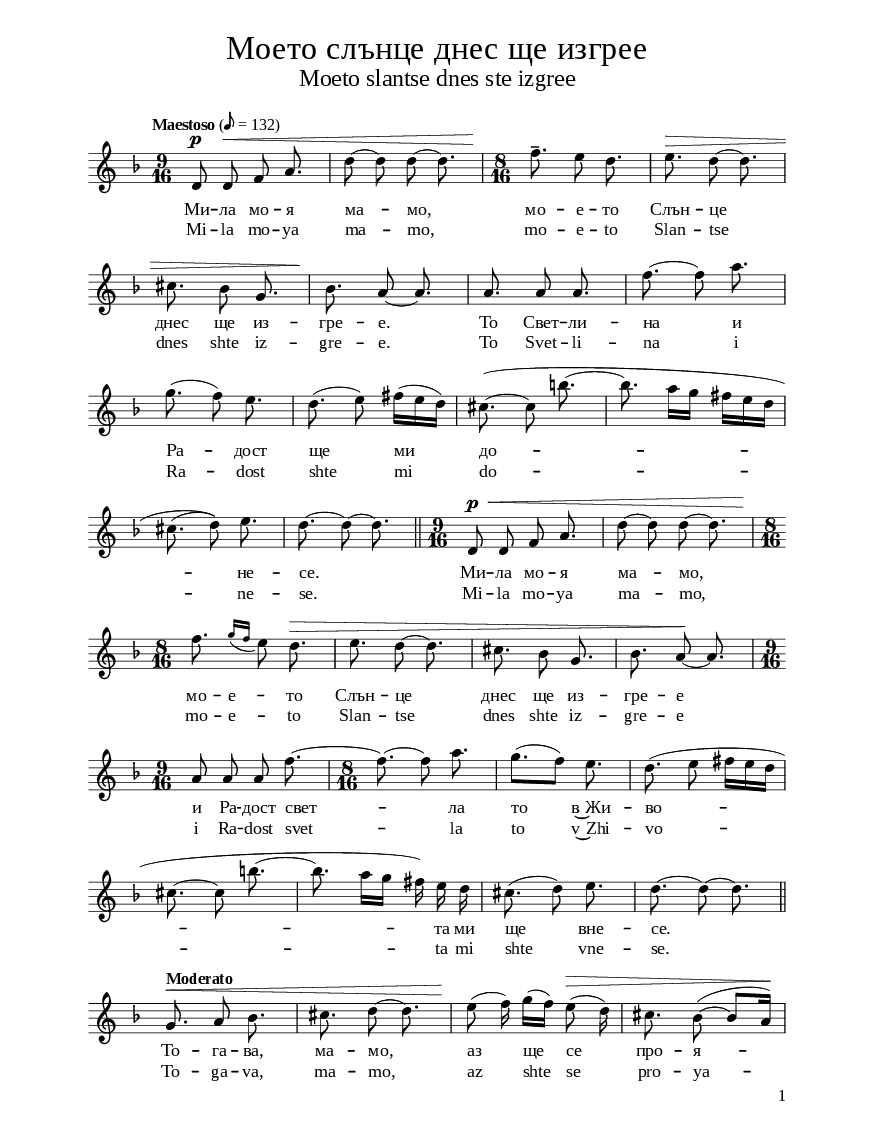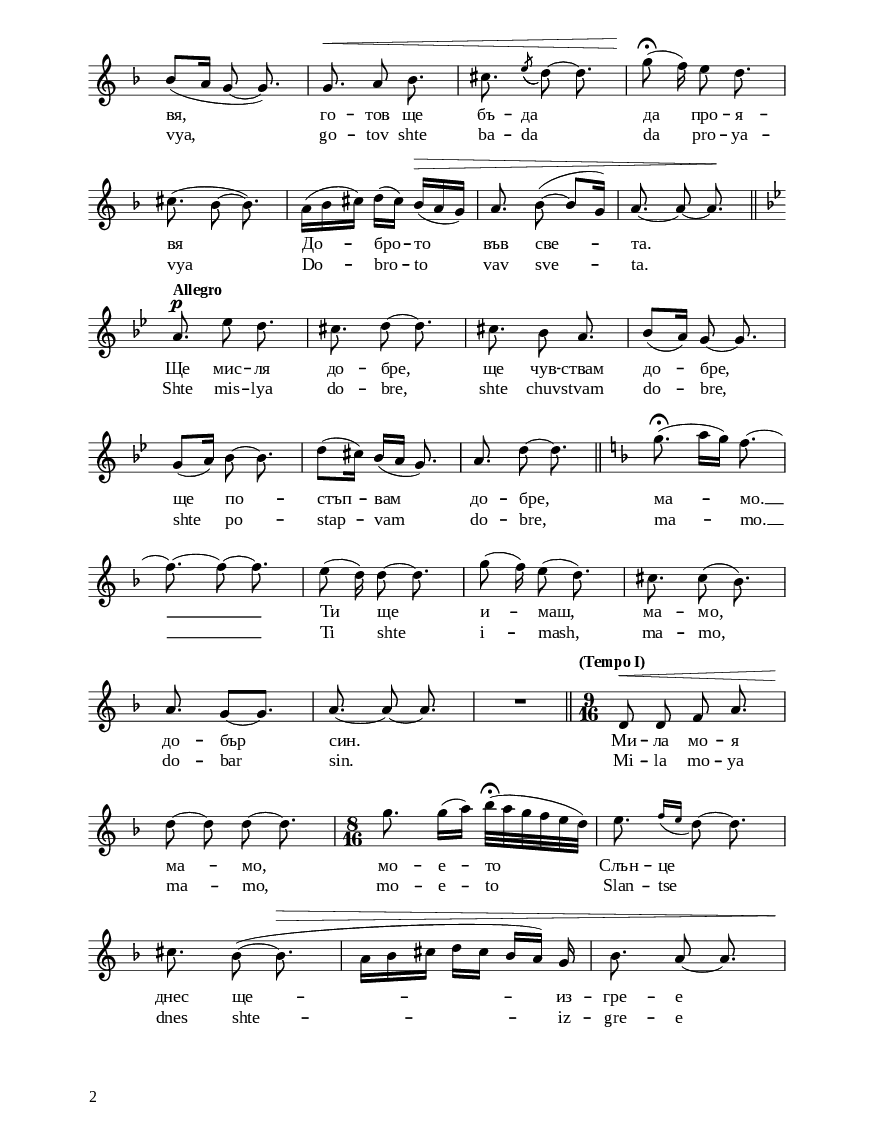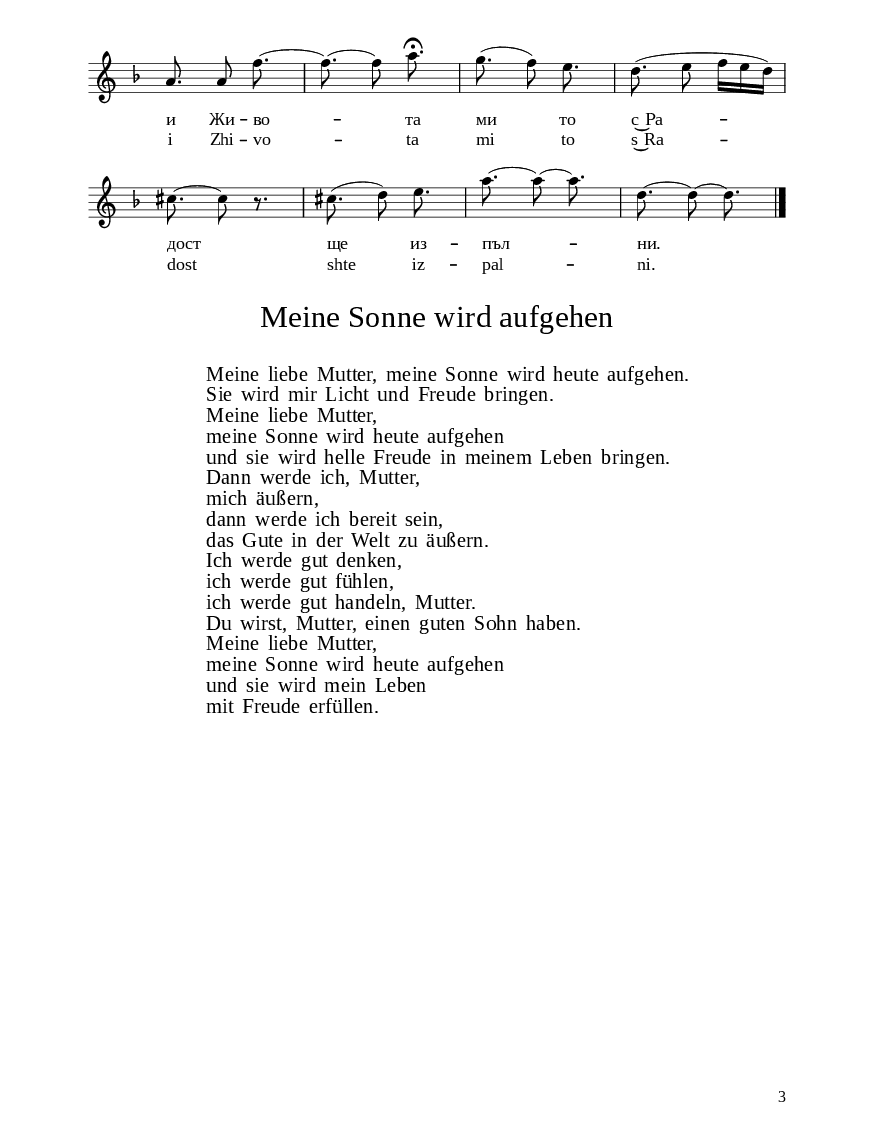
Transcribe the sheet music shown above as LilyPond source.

\version "2.24.0"

% include paper part and global functions
\include "include/globals.ily"

\bookpart {
  \include "include/bookpart-paper.ily"
  \score {
    \include "include/score-layout.ily"

    \new Voice \absolute {
      \clef treble
      \key d \minor
      \time 9/16
      \tempoFunc "Maestoso" 8 "132"
      \autoBeamOff

      d'8 ^\p  d'8 ^\<  f'8  a'8. | % 2
      d''8 ~   d''8  d''8 ~  d''8.
      | % 3
      \time 8/16  | % 3
      f''8. -- ^\!  e''8  d''8. | % 4
      e''8. ^\>  d''8 ~  d''8. \break | % 5
      cis''8.  bes'8  g'8. | % 6
      bes'8. ^\!  a'8 ~   a'8. | % 7
      a'8.  a'8  a'8. | % 8
      f''8. ~   f''8  a''8. \break | % 9
      g''8. (   f''8 ) e''8. |
      d''8. (   e''8 )   fis''16 ( [
      e''16  d''16 ) ] | % 11
      cis''8. \=1( ~   cis''8  b''8. ~  | % 12
      b''8.  a''16 [  g''16 ]  fis''16
      [  e''16  d''16 ] \break | % 13
      cis''8. (   d''8 ) \=1)   e''8. | % 14
      d''8. ~   d''8 ~  d''8. \bar "||"
      \time 9/16  | % 15
      d'8 ^\p ^\<  d'8  f'8  a'8. | % 16
      d''8 ~   d''8  d''8 ~  d''8.
      \break | % 17
      \time 8/16  | % 17
      f''8. ^\! \acciaccatura {  g''16 [  f''16 ] }
      e''8 d''8. ^\> | % 18
      e''8.  d''8 ~   d''8.  | % 19
      cis''8.  bes'8  g'8. |
      bes'8.  a'8 ~  ^\!  a'8.  \break | % 21
      \time 9/16  | % 21
      a'8  a'8  a'8   f''8. ~  | % 22
      \time 8/16  | % 22
      f''8. ~   f''8   a''8. | % 23
      g''8. ( [  f''8 ) ]  e''8. | % 24
      d''8. (   e''8   fis''16 [
      e''16  d''16 ] \break | % 25
      cis''8. ~   cis''8  b''8. ~  | % 26
      b''8.  a''16   [g''16 ] fis''16 )
      e''16  d''16 | % 27
      cis''8. (   d''8 )  e''8.  | % 28
      d''8. ~   d''8 ~  d''8.  \bar "||"
      \break | % 29
      \tempo "Moderato" g'8.^\<  a'8
      bes'8. |
      cis''8.  d''8 ~   d''8.  | % 31
      e''8 (  ^\!  f''16 )   g''16 (
      [f''16] )  e''8 ( ^\>  d''16 )  | % 32
      cis''8.   bes'8 ( ~   bes'8 [  a'16
      ) ] ^\! \break | % 33
      bes'8 (    [a'16]   g'8 ~  g'8. )  | % 34
      g'8. ^\<  a'8  bes'8. | % 35
      cis''8. \acciaccatura {  e''8 ( }  d''8 )
      ~  d''8. | % 36
      g''8 ( ^\fermata  _\!  f''16 )   e''8
      d''8.  | % 37
      cis''8. (   bes'8 ~  bes'8. )  | % 38
      a'16 ( [  bes'16  cis''16 ) ]
      d''16 ( [  cis''16 ) ]  bes'16 ( [ ^\>  a'16
      g'16 ) ] | % 39
      a'8.  bes'8 ( ~  bes'8 [  g'16 ) ] |

      a'8. ~   a'8 ~  a'8.  ^\! \bar "||"
      \break | % 41
      \key bes \major | % 41
      \tempo "Allegro" a'8. ^\p  es''8
      d''8. | % 42
      cis''8.  d''8 ~   d''8.  | % 43
      cis''8.  bes'8  a'8. | % 44
      bes'8 ( [  a'16 )  ] g'8 ~  g'8.  \break
      | % 45
      g'8 ( [  a'16 )  ] bes'8 ~  bes'8.  | % 46
      d''8 ( [  cis''16 ) ]  bes'16 ( [
      a'16 ] g'8. )  | % 47
      a'8.  d''8 ~   d''8.  \bar "||"
      \key f \major | % 48
      g''8. ( ^\fermata  a''16 [  g''16 )
      ] f''8. ~ \break | % 49
      f''8. ~   f''8 ~  f''8.  |
      e''8 (   d''16 )  d''8 ~  d''8.
      | % 51
      g''8 (  f''16 )  e''8 (  d''8.
      )  | % 52
      cis''8.   cis''8 (  bes'8. )  \break | % 53
      a'8.  g'8 ~ [  g'8. ] | % 54
      a'8. ~   a'8 ~  a'8.  | % 55
      R2 \bar "||"
      \time 9/16  | % 56
      \tempo "(Tempo I)"
      d'8 ^\<  d'8  f'8  a'8. \break | % 57
      d''8 ~  ^\!  d''8  d''8 ~  d''8.
      | % 58
      \time 8/16  | % 58
      g''8.  g''16 ( [  a''16 ) ]
      bes''32 ( ^\fermata [  a''32  g''32  f''32
      e''32  d''32 ) ] | % 59
      e''8. \acciaccatura {  f''16 [  e''16 ] }
      d''8 ~  d''8. \break |
      cis''8.  bes'8 ( ~   bes'8.  ^\> | % 61
      a'16 [  bes'16  cis''16 ]  d''16
      [  cis''16 ]  bes'16 [  a'16 )  ] g'16
      | % 62
      bes'8.  a'8 ~   a'8. \pageBreak | % 63
      a'8. ^\!  a'8  f''8. ~ | % 64
      f''8. ~   f''8  a''8. ^\fermata  | % 65
      g''8. (   f''8 )   e''8. | % 66
      d''8. (   e''8   f''16 [  e''16
      d''16 ) ] \break | % 67
      cis''8. ~   cis''8  r8. | % 68
      cis''8. (   d''8 )   e''8. | % 69
      a''8. ~  a''8 ~  a''8. |

      d''8. ~  d''8 ~  d''8.  \bar "|."
    }

    \addlyrics {
      Ми -- ла мо -- я ма -- мо,
      мо -- е -- то Слън -- це  днес
      ще из -- гре -- е.  То Свет --
      ли -- на  и Ра -- дост ще
      ми   до  -- не -- се.
      Ми -- ла мо -- я ма -- мо,
      мо --  е -- то Слън -- це
      днес ще из -- гре -- е  и
      Ра -- дост свет --  ла то
      в~Жи -- во  --
      та ми ще
      вне -- се.   То -- га -- ва, ма
      -- мо,  аз  ще  се  про
      -- я --  вя,   го --
      тов ще бъ -- да да  про
      -- я -- вя  До --  бро
      -- то   във све --
      та. Ще мис -- ля до --
      бре,  ще чув -- ствам до --
      бре,  ще  по -- стъп --
      вам   до -- бре,  ма --
      мо.  __   Ти  ще
      и -- маш,  ма -- мо,  до --
      бър  син.   Ми -- ла мо --
      я ма  -- мо,  мо -- е -- то
      Слън --  це
      днес ще  --
      из -- гре -- е  и Жи
      -- во --  та ми  то с~Ра
      --    дост  ще  из
      -- пъл --  ни.
    }
    \addlyrics {
      Mi -- la mo -- ya ma -- mo,
      mo -- e -- to Slan -- tse  dnes
      shte iz -- gre -- e.  To Svet --
      li -- na  i Ra -- dost shte
      mi   do  --
      ne -- se.
      Mi -- la mo -- ya ma -- mo,
      mo --  e -- to Slan -- tse
      dnes shte iz -- gre -- e  i
      Ra -- dost svet --  la to
      v~Zhi -- vo  --
      ta mi shte
      vne -- se.   To -- ga -- va, ma
      -- mo,  az  shte  se  pro
      -- ya --  vya,  go --
      tov shte ba --   da  da pro
      -- ya -- vya Do --  bro
      -- to   vav sve --
      ta. Shte mis -- lya do --
      bre,  shte chuv -- stvam do --
      bre,  shte  po -- stap --
      vam   do -- bre,  ma --
      mo.  __   Ti  shte
      i -- mash,  ma -- mo,  do --
      bar  sin.   Mi -- la mo --
      ya ma  -- mo,  mo -- e -- to
      Slan --  tse
      dnes shte  --
      iz -- gre -- e  i Zhi
      -- vo --  ta mi  to s~Ra
      --    dost  shte  iz
      -- pal --  ni.
    }

    \header {
      title = \titleFunc "Моето слънце днес ще изгрее" "Moeto slantse dnes ste izgree"
    }

    \midi{}

  } % score



  % include foreign translation(s) of the song
  \version "2.20.0"

\markup \fill-line { \fontsize #6 "Meine Sonne wird aufgehen" }
\markup \null
\markup \null
\markup \fontsize #+2.5 {
  \hspace #10
  \override #'(baseline-skip . 2)

  \column {
    \line { " " }

\line { " "Meine liebe Mutter, meine Sonne wird heute aufgehen. }

\line { " "Sie wird mir Licht und Freude bringen.}

\line { " "Meine liebe Mutter,}

\line { " "meine Sonne wird heute aufgehen}

\line { " "und sie wird helle Freude in meinem Leben bringen.}

\line { " "Dann werde ich, Mutter,}

\line { " "mich äußern,}

\line { " "dann werde ich bereit sein,}

\line { " "das Gute in der Welt zu äußern. }

\line { " "Ich werde gut denken,}

\line { " "ich werde gut fühlen,}

\line { " "ich werde gut handeln, Mutter.}

\line { " "Du wirst, Mutter, einen guten Sohn haben.}

\line { " "Meine liebe Mutter,}

\line { " "meine Sonne wird heute aufgehen }

\line { " "und sie wird mein Leben }

\line { " "mit Freude erfüllen. }

  }
}


} % bookpart

% Più mosso
%
